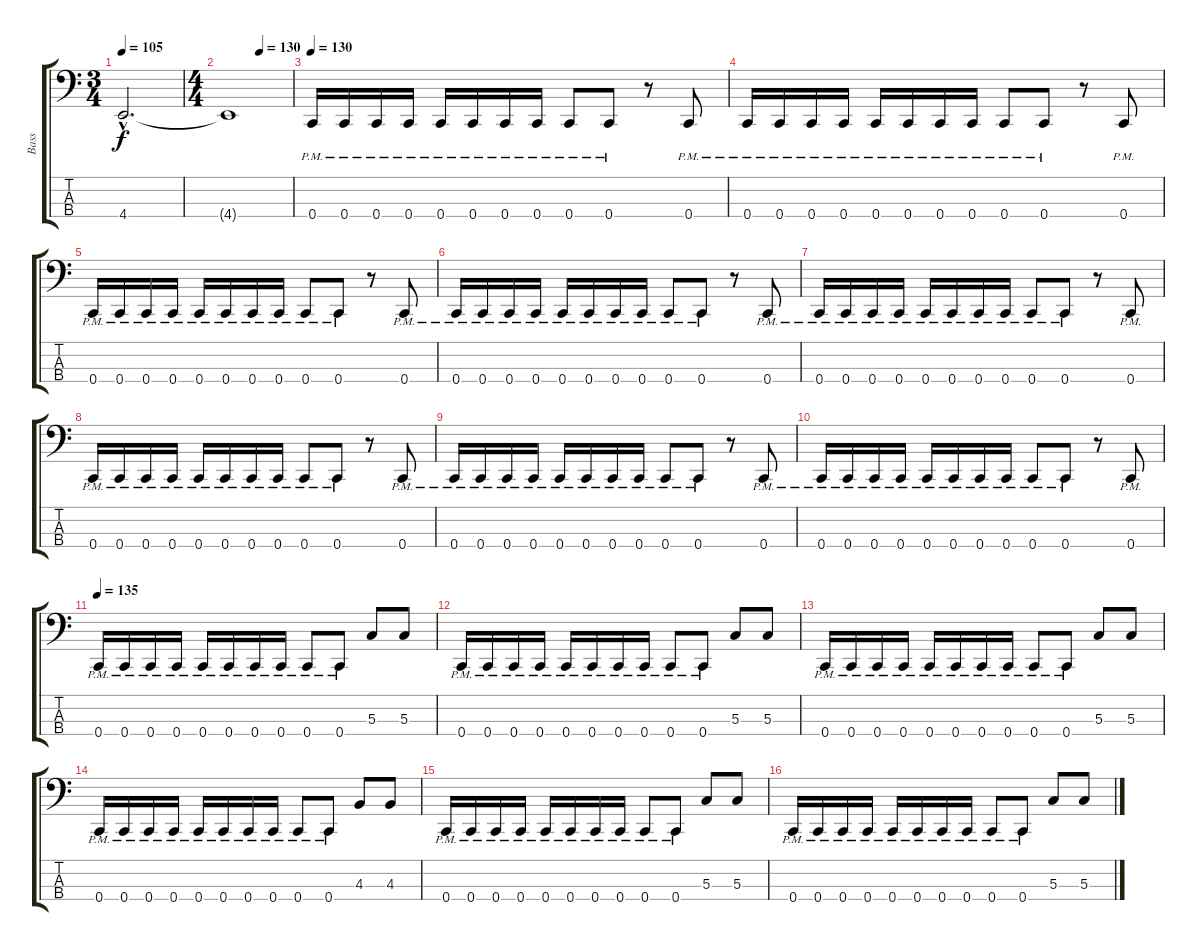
\track ("Bass" "Bass") {instrument electricbasspick}
\staff {score tabs}
\tuning (F2 C2 G1 C1) {hide}
\ts (3 4)
\tempo 105
\clef f4
\ks c
4.4{hac}.2{d dy f} |
\ts (4 4)
\tempo (130 0.5)
4.4{t}.1 |
\tempo 130
0.4{pm}.16 0.4{pm}.16 0.4{pm}.16 0.4{pm}.16 0.4{pm}.16 0.4{pm}.16 0.4{pm}.16 0.4{pm}.16 0.4{pm}.8 0.4{pm}.8 r.8 0.4{pm}.8 |
0.4{pm}.16 0.4{pm}.16 0.4{pm}.16 0.4{pm}.16 0.4{pm}.16 0.4{pm}.16 0.4{pm}.16 0.4{pm}.16 0.4{pm}.8 0.4{pm}.8 r.8 0.4{pm}.8 |
0.4{pm}.16 0.4{pm}.16 0.4{pm}.16 0.4{pm}.16 0.4{pm}.16 0.4{pm}.16 0.4{pm}.16 0.4{pm}.16 0.4{pm}.8 0.4{pm}.8 r.8 0.4{pm}.8 |
0.4{pm}.16 0.4{pm}.16 0.4{pm}.16 0.4{pm}.16 0.4{pm}.16 0.4{pm}.16 0.4{pm}.16 0.4{pm}.16 0.4{pm}.8 0.4{pm}.8 r.8 0.4{pm}.8 |
0.4{pm}.16 0.4{pm}.16 0.4{pm}.16 0.4{pm}.16 0.4{pm}.16 0.4{pm}.16 0.4{pm}.16 0.4{pm}.16 0.4{pm}.8 0.4{pm}.8 r.8 0.4{pm}.8 |
0.4{pm}.16 0.4{pm}.16 0.4{pm}.16 0.4{pm}.16 0.4{pm}.16 0.4{pm}.16 0.4{pm}.16 0.4{pm}.16 0.4{pm}.8 0.4{pm}.8 r.8 0.4{pm}.8 |
0.4{pm}.16 0.4{pm}.16 0.4{pm}.16 0.4{pm}.16 0.4{pm}.16 0.4{pm}.16 0.4{pm}.16 0.4{pm}.16 0.4{pm}.8 0.4{pm}.8 r.8 0.4{pm}.8 |
0.4{pm}.16 0.4{pm}.16 0.4{pm}.16 0.4{pm}.16 0.4{pm}.16 0.4{pm}.16 0.4{pm}.16 0.4{pm}.16 0.4{pm}.8 0.4{pm}.8 r.8 0.4{pm}.8 |
\tempo 135
0.4{pm}.16 0.4{pm}.16 0.4{pm}.16 0.4{pm}.16 0.4{pm}.16 0.4{pm}.16 0.4{pm}.16 0.4{pm}.16 0.4{pm}.8 0.4{pm}.8 5.3.8 5.3.8 |
0.4{pm}.16 0.4{pm}.16 0.4{pm}.16 0.4{pm}.16 0.4{pm}.16 0.4{pm}.16 0.4{pm}.16 0.4{pm}.16 0.4{pm}.8 0.4{pm}.8 5.3.8 5.3.8 |
0.4{pm}.16 0.4{pm}.16 0.4{pm}.16 0.4{pm}.16 0.4{pm}.16 0.4{pm}.16 0.4{pm}.16 0.4{pm}.16 0.4{pm}.8 0.4{pm}.8 5.3.8 5.3.8 |
0.4{pm}.16 0.4{pm}.16 0.4{pm}.16 0.4{pm}.16 0.4{pm}.16 0.4{pm}.16 0.4{pm}.16 0.4{pm}.16 0.4{pm}.8 0.4{pm}.8 4.3.8 4.3.8 |
0.4{pm}.16 0.4{pm}.16 0.4{pm}.16 0.4{pm}.16 0.4{pm}.16 0.4{pm}.16 0.4{pm}.16 0.4{pm}.16 0.4{pm}.8 0.4{pm}.8 5.3.8 5.3.8 |
0.4{pm}.16 0.4{pm}.16 0.4{pm}.16 0.4{pm}.16 0.4{pm}.16 0.4{pm}.16 0.4{pm}.16 0.4{pm}.16 0.4{pm}.8 0.4{pm}.8 5.3.8 5.3.8
